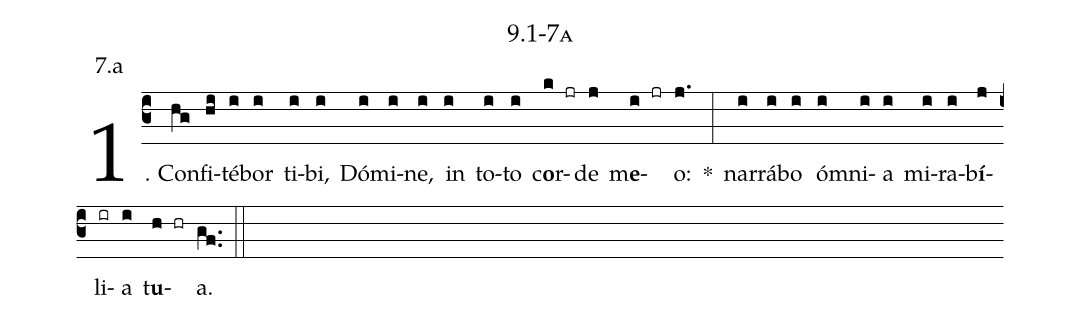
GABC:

name: 9.1-7a;
annotation: 7.a;
%%
(c3)1. Con(hg)fi(hi)té(i)bor(i) ti(i)bi,(i) Dó(i)mi(i)ne,(i) in(i) to(i)to(i) c<b>o</b>r(k jr)de(j) m<b>e</b>(i jr)o:(j.) *(:) nar(i)rá(i)bo(i) óm(i)ni(i)a(i) mi(i)ra(i)b<b>í</b>(j)li(ir)a(i) t<b>u</b>(h hr)a.(gf..) (::)
